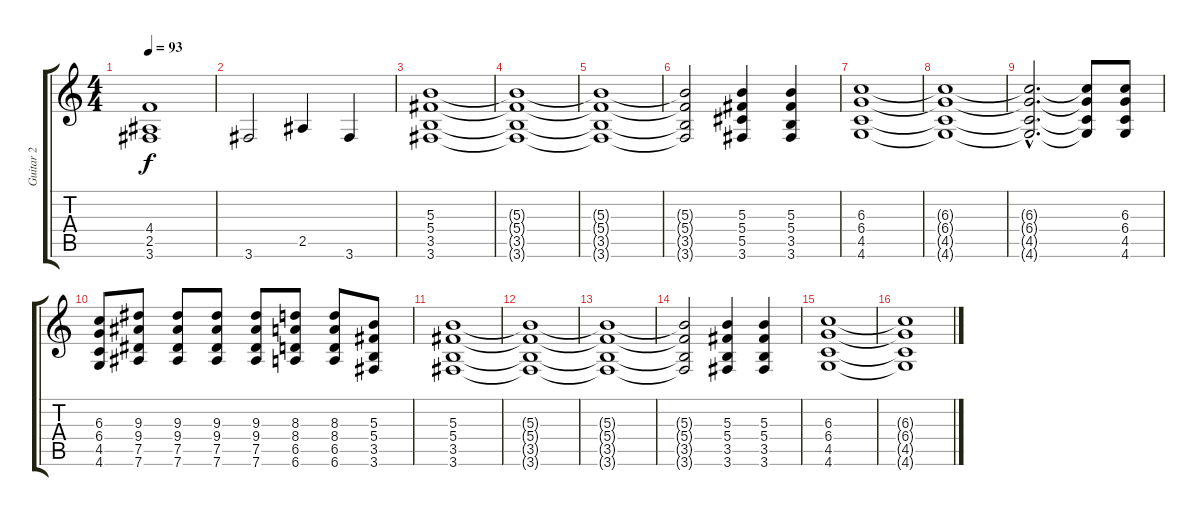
\track ("Guitar 2" "Guitar 2") {instrument distortionguitar}
\staff {score tabs}
\tuning (Eb4 Bb3 Gb3 Db3 Ab2 Eb2) {hide}
\ts (4 4)
\tempo 93
\clef g2
\ks c
(4.4 2.5 3.6).1{dy f} |
3.6.2 2.5.4 3.6.4 |
\section ("" "")
(5.3 5.4 3.5 3.6).1 |
(5.3{t} 5.4{t} 3.5{t} 3.6{t}).1 |
(5.3{t} 5.4{t} 3.5{t} 3.6{t}).1 |
(5.3{t} 5.4{t} 3.5{t} 3.6{t}).2 (5.3 5.4 5.5 3.6).4 (5.3 5.4 3.5 3.6).4 |
(6.3 6.4 4.5 4.6).1 |
(6.3{t} 6.4{t} 4.5{t} 4.6{t}).1 |
(6.3{hac t} 6.4{hac t} 4.5{hac t} 4.6{hac t}).2{d} (6.3{t} 6.4{t} 4.5{t} 4.6{t}).8 (6.3 6.4 4.5 4.6).8 |
(6.3 6.4 4.5 4.6).8 (9.3 9.4 7.5 7.6).8 (9.3 9.4 7.5 7.6).8 (9.3 9.4 7.5 7.6).8 (9.3 9.4 7.5 7.6).8 (8.3 8.4 6.5 6.6).8 (8.3 8.4 6.5 6.6).8 (5.3 5.4 3.5 3.6).8 |
(5.3 5.4 3.5 3.6).1 |
(5.3{t} 5.4{t} 3.5{t} 3.6{t}).1 |
(5.3{t} 5.4{t} 3.5{t} 3.6{t}).1 |
(5.3{t} 5.4{t} 3.5{t} 3.6{t}).2 (5.3 5.4 3.5 3.6).4 (5.3 5.4 3.5 3.6).4 |
(6.3 6.4 4.5 4.6).1 |
(6.3{t} 6.4{t} 4.5{t} 4.6{t}).1
